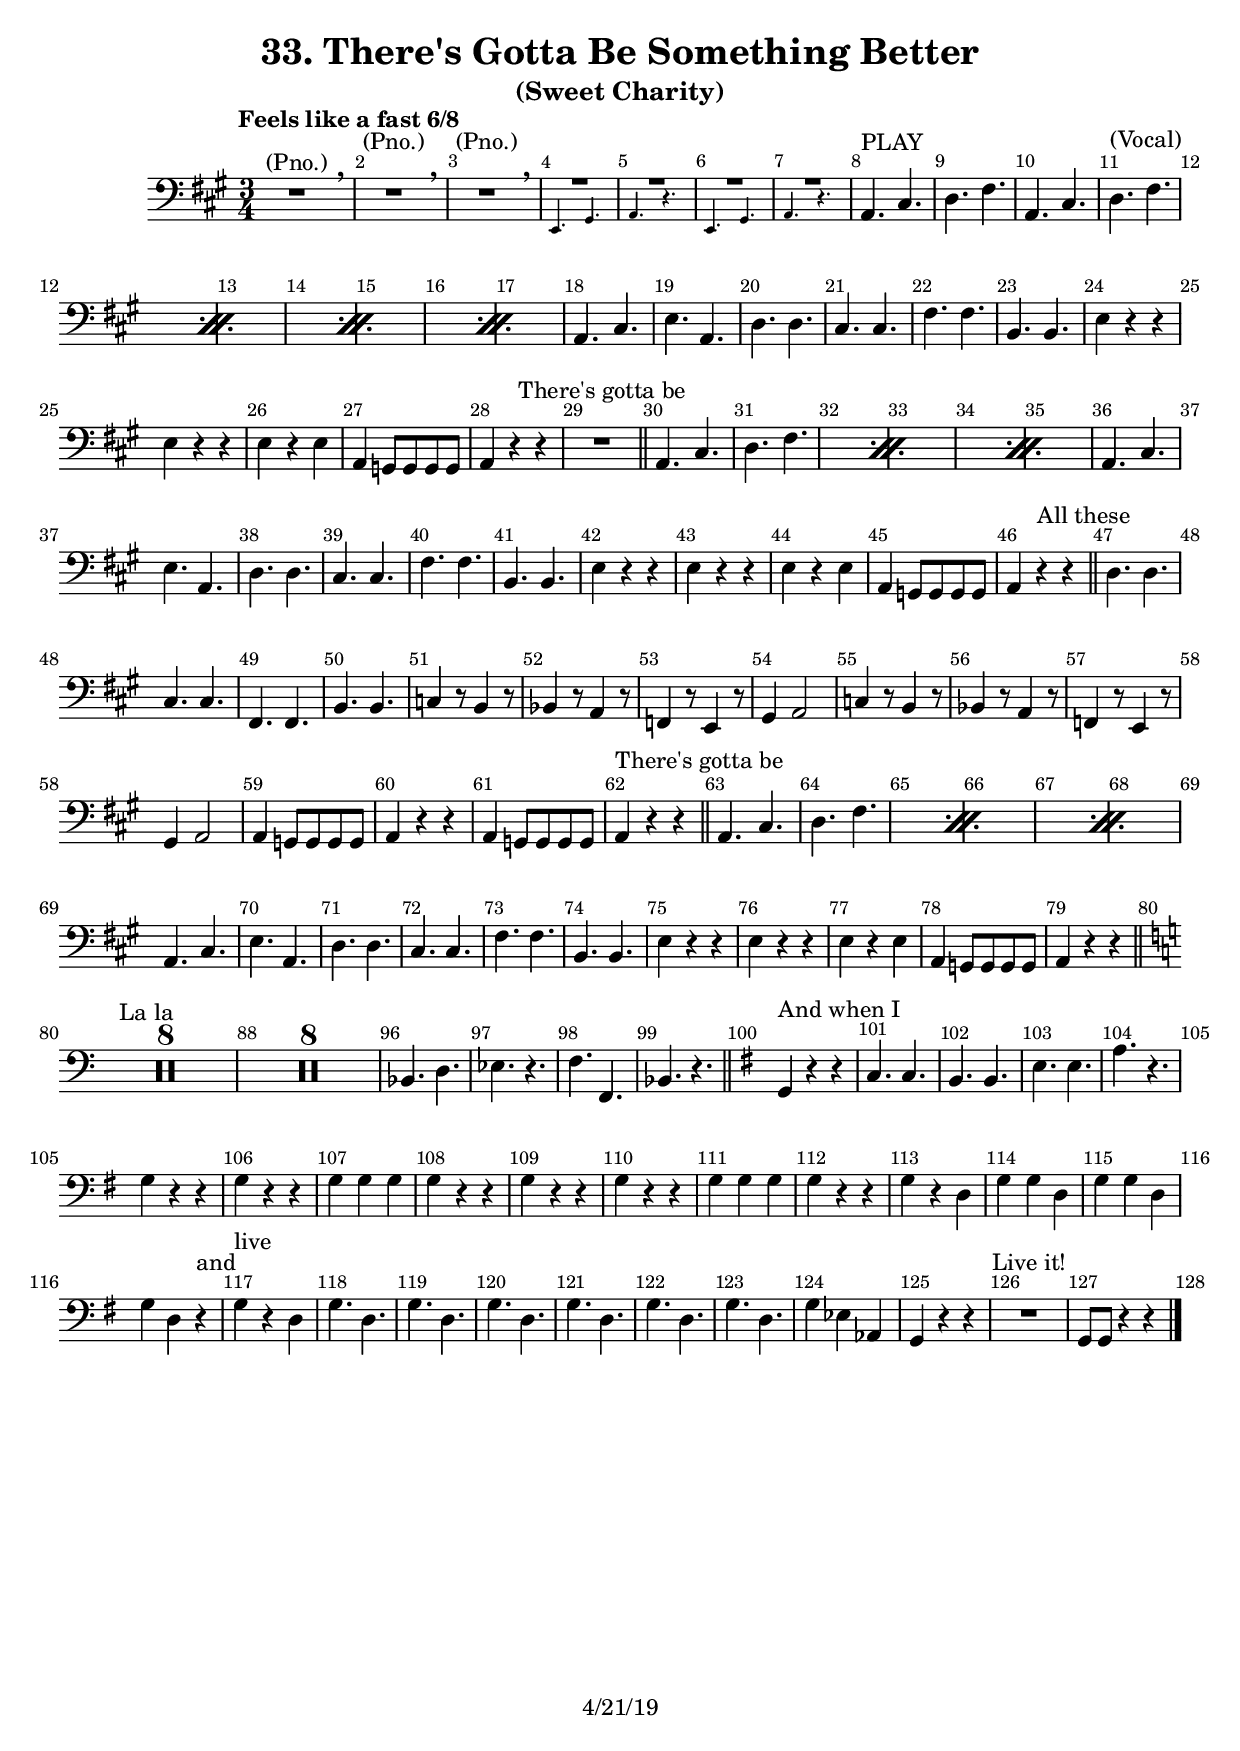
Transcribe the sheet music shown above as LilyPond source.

\header {
  title = "33. There's Gotta Be Something Better"
  subtitle = "(Sweet Charity)"
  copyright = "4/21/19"
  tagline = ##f
}

global = {
  \key a \major
  \time 3/4
  \clef bass
  \tempo "Feels like a fast 6/8"
  \compressFullBarRests
  \override Score.BarNumber.break-visibility = ##(#t #t #t)
}

\relative c, {
  \global
  \repeat unfold 3 { R2.^"(Pno.)" \breathe } << { R2.*4 } \\ \new CueVoice {e4. gis a r e gis a r} >>
  <>^"PLAY" a cis d fis \repeat percent 4 {a, cis d^"(Vocal)" fis} a, cis e a, d d cis cis fis fis b, b e4 r r e r r e r e a, g8 g g g a4 r r R2.^"There's gotta be" \bar "||"
  \repeat percent 3 {a4. cis d fis} a, cis e a, d d cis cis fis fis b, b e4 r r e r r e r e a, g8 g g g a4 r^"All these" r  \bar "||"
  d4. d cis cis fis, fis b b \repeat unfold 2 { c4 r8 b4 r8 bes4 r8 a4 r8 f4 r8 e4 r8 gis4 a2 } a4 g8 g g g a4 r r a4 g8 g g g a4^"There's gotta be" r r \bar "||"
  \repeat percent 3 {a4. cis d fis} a, cis e a, d d cis cis fis fis b, b e4 r r e r r e r e a, g8 g g g a4 r r  \bar "||" \key c \major
  <>^"La la" R2.*8 R2.*8 bes4. d es r f f, bes r \bar "||" \key g \major
  g4^"And when I" r r c4. c b b e e a r \repeat unfold 2 { g4 r r g r r g g g g r r } g r d g g d g g d g d r^"and" g^"live" r d \repeat unfold 6 { g4. d } g4 es as, g r r R2.^"Live it!" g8 g r4 r \bar "|."
}